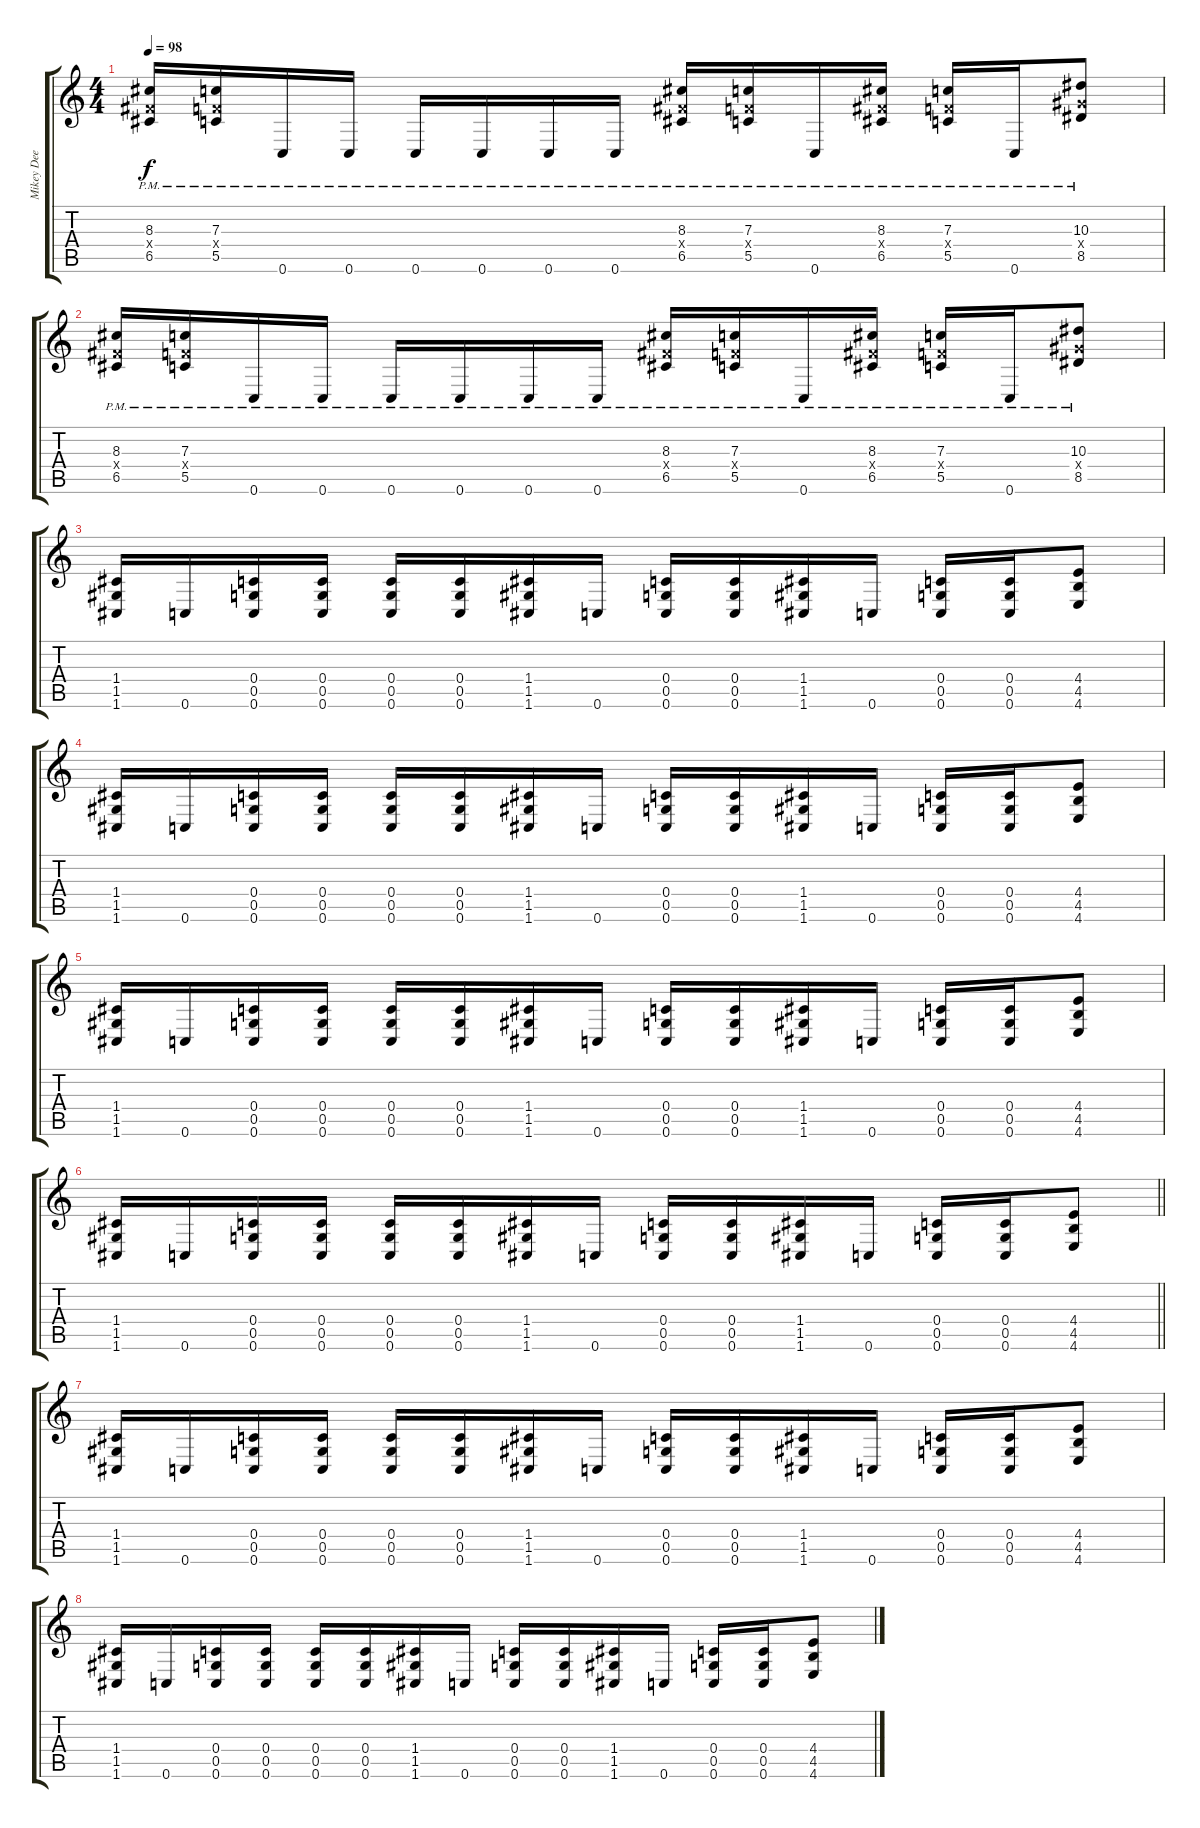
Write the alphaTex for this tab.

\track ("Mikey Dee" "Mikey Dee") {instrument distortionguitar}
\staff {score tabs}
\tuning (D4 A3 F3 C3 G2 C2) {hide}
\ts (4 4)
\tempo 98
\clef g2
\ks c
(8.3{pm} 6.4{x} 6.5{pm}).16{dy f} (7.3{pm} 5.4{x} 5.5{pm}).16 0.6{pm}.16 0.6{pm}.16 0.6{pm}.16 0.6{pm}.16 0.6{pm}.16 0.6{pm}.16 (8.3{pm} 6.4{x} 6.5{pm}).16 (7.3{pm} 5.4{x} 5.5{pm}).16 0.6{pm}.16 (8.3{pm} 6.4{x} 6.5{pm}).16 (7.3{pm} 5.4{x} 5.5{pm}).16 0.6{pm}.16 (10.3{pm} 8.4{x} 8.5{pm}).8 |
(8.3{pm} 6.4{x} 6.5{pm}).16 (7.3{pm} 5.4{x} 5.5{pm}).16 0.6{pm}.16 0.6{pm}.16 0.6{pm}.16 0.6{pm}.16 0.6{pm}.16 0.6{pm}.16 (8.3{pm} 6.4{x} 6.5{pm}).16 (7.3{pm} 5.4{x} 5.5{pm}).16 0.6{pm}.16 (8.3{pm} 6.4{x} 6.5{pm}).16 (7.3{pm} 5.4{x} 5.5{pm}).16 0.6{pm}.16 (10.3{pm} 8.4{x} 8.5{pm}).8 |
(1.4 1.5 1.6).16 0.6.16 (0.4 0.5 0.6).16 (0.4 0.5 0.6).16 (0.4 0.5 0.6).16 (0.4 0.5 0.6).16 (1.4 1.5 1.6).16 0.6.16 (0.4 0.5 0.6).16 (0.4 0.5 0.6).16 (1.4 1.5 1.6).16 0.6.16 (0.4 0.5 0.6).16 (0.4 0.5 0.6).16 (4.4 4.5 4.6).8 |
(1.4 1.5 1.6).16 0.6.16 (0.4 0.5 0.6).16 (0.4 0.5 0.6).16 (0.4 0.5 0.6).16 (0.4 0.5 0.6).16 (1.4 1.5 1.6).16 0.6.16 (0.4 0.5 0.6).16 (0.4 0.5 0.6).16 (1.4 1.5 1.6).16 0.6.16 (0.4 0.5 0.6).16 (0.4 0.5 0.6).16 (4.4 4.5 4.6).8 |
(1.4 1.5 1.6).16 0.6.16 (0.4 0.5 0.6).16 (0.4 0.5 0.6).16 (0.4 0.5 0.6).16 (0.4 0.5 0.6).16 (1.4 1.5 1.6).16 0.6.16 (0.4 0.5 0.6).16 (0.4 0.5 0.6).16 (1.4 1.5 1.6).16 0.6.16 (0.4 0.5 0.6).16 (0.4 0.5 0.6).16 (4.4 4.5 4.6).8 |
\barLineRight lightlight
(1.4 1.5 1.6).16 0.6.16 (0.4 0.5 0.6).16 (0.4 0.5 0.6).16 (0.4 0.5 0.6).16 (0.4 0.5 0.6).16 (1.4 1.5 1.6).16 0.6.16 (0.4 0.5 0.6).16 (0.4 0.5 0.6).16 (1.4 1.5 1.6).16 0.6.16 (0.4 0.5 0.6).16 (0.4 0.5 0.6).16 (4.4 4.5 4.6).8 |
(1.4 1.5 1.6).16 0.6.16 (0.4 0.5 0.6).16 (0.4 0.5 0.6).16 (0.4 0.5 0.6).16 (0.4 0.5 0.6).16 (1.4 1.5 1.6).16 0.6.16 (0.4 0.5 0.6).16 (0.4 0.5 0.6).16 (1.4 1.5 1.6).16 0.6.16 (0.4 0.5 0.6).16 (0.4 0.5 0.6).16 (4.4 4.5 4.6).8 |
(1.4 1.5 1.6).16 0.6.16 (0.4 0.5 0.6).16 (0.4 0.5 0.6).16 (0.4 0.5 0.6).16 (0.4 0.5 0.6).16 (1.4 1.5 1.6).16 0.6.16 (0.4 0.5 0.6).16 (0.4 0.5 0.6).16 (1.4 1.5 1.6).16 0.6.16 (0.4 0.5 0.6).16 (0.4 0.5 0.6).16 (4.4 4.5 4.6).8
